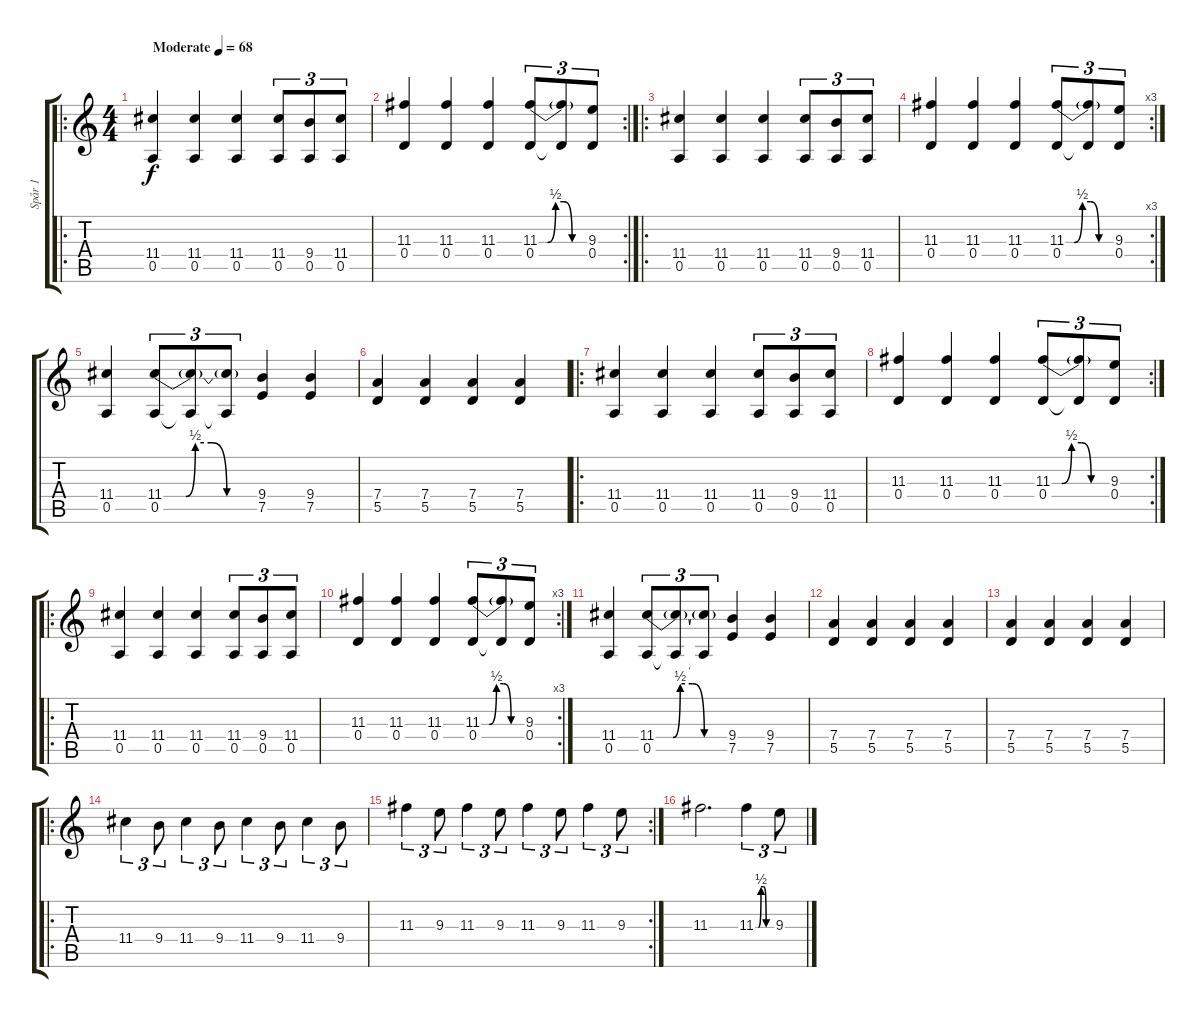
\track ("Spår 1" "Spår 1") {instrument overdrivenguitar}
\staff {score tabs}
\tuning (E4 B3 G3 D3 A2 E2) {hide}
\ro
\ts (4 4)
\tempo (68 "Moderate")
\clef g2
\ks c
(11.4 0.5).4{dy f instrument overdrivenguitar} (11.4 0.5).4 (11.4 0.5).4 (11.4 0.5).8{tu (3 2)} (9.4 0.5).8{tu (3 2)} (11.4 0.5).8{tu (3 2)} |
\rc 2
(11.3 0.4).4 (11.3 0.4).4 (11.3 0.4).4 (11.3{be (custom 0 0 10 0 20 2 30 2 40 0 60 0)} 0.4).8{tu (3 2)} (11.3{t} 0.4{t}).8{tu (3 2)} (9.3 0.4).8{tu (3 2)} |
\ro
(11.4 0.5).4 (11.4 0.5).4 (11.4 0.5).4 (11.4 0.5).8{tu (3 2)} (9.4 0.5).8{tu (3 2)} (11.4 0.5).8{tu (3 2)} |
\rc 3
(11.3 0.4).4 (11.3 0.4).4 (11.3 0.4).4 (11.3{be (custom 0 0 10 0 20 2 30 2 40 0 60 0)} 0.4).8{tu (3 2)} (11.3{t} 0.4{t}).8{tu (3 2)} (9.3 0.4).8{tu (3 2)} |
(11.4 0.5).4 (11.4{be (custom 0 0 10 0 14 0 20 2 30 2 40 0 60 0)} 0.5).8{tu (3 2)} (11.4{t} 0.5{t}).8{tu (3 2)} (11.4{t} 0.5{t}).8{tu (3 2)} (9.4 7.5).4 (9.4 7.5).4 |
(7.4 5.5).4 (7.4 5.5).4 (7.4 5.5).4 (7.4 5.5).4 |
\ro
(11.4 0.5).4 (11.4 0.5).4 (11.4 0.5).4 (11.4 0.5).8{tu (3 2)} (9.4 0.5).8{tu (3 2)} (11.4 0.5).8{tu (3 2)} |
\rc 2
(11.3 0.4).4 (11.3 0.4).4 (11.3 0.4).4 (11.3{be (custom 0 0 10 0 20 2 30 2 40 0 60 0)} 0.4).8{tu (3 2)} (11.3{t} 0.4{t}).8{tu (3 2)} (9.3 0.4).8{tu (3 2)} |
\ro
(11.4 0.5).4 (11.4 0.5).4 (11.4 0.5).4 (11.4 0.5).8{tu (3 2)} (9.4 0.5).8{tu (3 2)} (11.4 0.5).8{tu (3 2)} |
\rc 3
(11.3 0.4).4 (11.3 0.4).4 (11.3 0.4).4 (11.3{be (custom 0 0 10 0 20 2 30 2 40 0 60 0)} 0.4).8{tu (3 2)} (11.3{t} 0.4{t}).8{tu (3 2)} (9.3 0.4).8{tu (3 2)} |
(11.4 0.5).4 (11.4{be (custom 0 0 10 0 14 0 20 2 30 2 40 0 60 0)} 0.5).8{tu (3 2)} (11.4{t} 0.5{t}).8{tu (3 2)} (11.4{t} 0.5{t}).8{tu (3 2)} (9.4 7.5).4 (9.4 7.5).4 |
(7.4 5.5).4 (7.4 5.5).4 (7.4 5.5).4 (7.4 5.5).4 |
(7.4 5.5).4 (7.4 5.5).4 (7.4 5.5).4 (7.4 5.5).4 |
\ro
11.4.4{tu (3 2)} 9.4.8{tu (3 2)} 11.4.4{tu (3 2)} 9.4.8{tu (3 2)} 11.4.4{tu (3 2)} 9.4.8{tu (3 2)} 11.4.4{tu (3 2)} 9.4.8{tu (3 2)} |
\rc 2
11.3.4{tu (3 2)} 9.3.8{tu (3 2)} 11.3.4{tu (3 2)} 9.3.8{tu (3 2)} 11.3.4{tu (3 2)} 9.3.8{tu (3 2)} 11.3.4{tu (3 2)} 9.3.8{tu (3 2)} |
11.3.2{d} 11.3{be (custom 0 0 10 0 20 2 30 2 39 0 60 0)}.4{tu (3 2)} 9.3.8{tu (3 2)}
